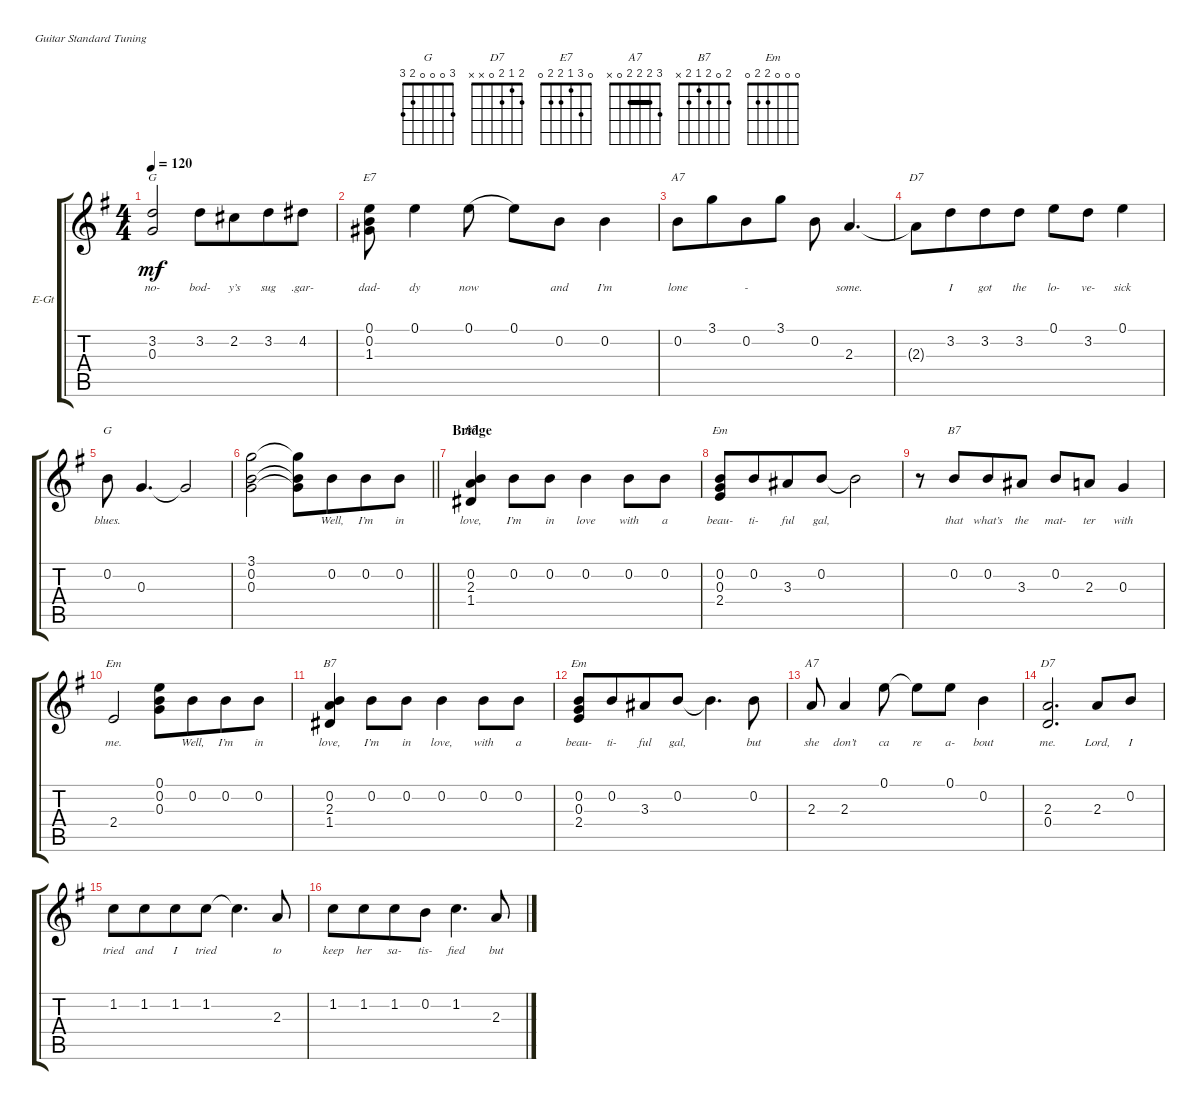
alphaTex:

\defaultSystemsLayout 4
\bracketExtendMode groupsimilarinstruments
\firstSystemTrackNameOrientation horizontal
\otherSystemsTrackNameOrientation horizontal
\track ("Jazz Guitar" "E-Gt") {instrument electricguitarjazz}
\staff {score tabs}
\tuning (E4 B3 G3 D3 A2 E2)
\chord ("G" 3 0 0 0 2 3) {showfingering false}
\chord ("D7" 2 1 2 0 x x) {showfingering false}
\chord ("E7" 0 3 1 2 2 0) {showfingering false}
\chord ("A7" 3 2 2 2 0 x) {showfingering false barre (2 2)}
\chord ("B7" 2 0 2 1 2 x) {showfingering false}
\chord ("Em" 0 0 0 2 2 0) {showfingering false}
\ts (4 4)
\tempo 120
\clef g2
\ks g
(0.3 3.2).2{ch "G" lyrics (0 "no-") lyrics (1 "") lyrics (2 "") lyrics (3 "") lyrics (4 "") dy mf beam invert} 3.2.8{lyrics (0 "bod-") lyrics (1 "") lyrics (2 "") lyrics (3 "") lyrics (4 "") beam merge} 2.2.8{lyrics (0 "y’s") lyrics (1 "") lyrics (2 "") lyrics (3 "") lyrics (4 "") beam merge} 3.2.8{lyrics (0 "sug") lyrics (1 "") lyrics (2 "") lyrics (3 "") lyrics (4 "") beam merge} 4.2.8{lyrics (0 ".gar-") lyrics (1 "") lyrics (2 "") lyrics (3 "") lyrics (4 "")} |
(0.1 0.2 1.3).8{ch "E7" lyrics (0 "dad-") lyrics (1 "") lyrics (2 "") lyrics (3 "") lyrics (4 "")} 0.1.4{lyrics (0 "dy") lyrics (1 "") lyrics (2 "") lyrics (3 "") lyrics (4 "")} 0.1.8{lyrics (0 "now") lyrics (1 "") lyrics (2 "") lyrics (3 "") lyrics (4 "") legatoorigin} 0.1.8{lyrics (0 "") lyrics (1 "") lyrics (2 "") lyrics (3 "") lyrics (4 "")} 0.2.8{lyrics (0 "and") lyrics (1 "") lyrics (2 "") lyrics (3 "") lyrics (4 "")} 0.2.4{lyrics (0 "I’m") lyrics (1 "") lyrics (2 "") lyrics (3 "") lyrics (4 "")} |
0.2.8{ch "A7" lyrics (0 "lone") lyrics (1 "") lyrics (2 "") lyrics (3 "") lyrics (4 "") beam merge} 3.1.8{lyrics (0 "") lyrics (1 "") lyrics (2 "") lyrics (3 "") lyrics (4 "") beam merge} 0.2.8{lyrics (0 "-") lyrics (1 "") lyrics (2 "") lyrics (3 "") lyrics (4 "") beam merge} 3.1.8{lyrics (0 "") lyrics (1 "") lyrics (2 "") lyrics (3 "") lyrics (4 "")} 0.2.8{lyrics (0 "") lyrics (1 "") lyrics (2 "") lyrics (3 "") lyrics (4 "")} 2.3.4{d lyrics (0 "some.") lyrics (1 "") lyrics (2 "") lyrics (3 "") lyrics (4 "")} |
2.3{t}.8{ch "D7" lyrics (0 "") lyrics (1 "") lyrics (2 "") lyrics (3 "") lyrics (4 "") beam merge} 3.2.8{lyrics (0 "I") lyrics (1 "") lyrics (2 "") lyrics (3 "") lyrics (4 "") beam merge} 3.2.8{lyrics (0 "got") lyrics (1 "") lyrics (2 "") lyrics (3 "") lyrics (4 "") beam merge} 3.2.8{lyrics (0 "the") lyrics (1 "") lyrics (2 "") lyrics (3 "") lyrics (4 "")} 0.1.8{lyrics (0 "lo-") lyrics (1 "") lyrics (2 "") lyrics (3 "") lyrics (4 "")} 3.2.8{lyrics (0 "ve-") lyrics (1 "") lyrics (2 "") lyrics (3 "") lyrics (4 "")} 0.1.4{lyrics (0 "sick") lyrics (1 "") lyrics (2 "") lyrics (3 "") lyrics (4 "")} |
0.2.8{ch "G" lyrics (0 "blues.") lyrics (1 "") lyrics (2 "") lyrics (3 "") lyrics (4 "")} 0.3.4{d lyrics (0 "") lyrics (1 "") lyrics (2 "") lyrics (3 "") lyrics (4 "")} 0.3{t}.2{lyrics (0 "") lyrics (1 "") lyrics (2 "") lyrics (3 "") lyrics (4 "")} |
\barLineRight lightlight
(3.1 0.2 0.3).2{lyrics (0 "") lyrics (1 "") lyrics (2 "") lyrics (3 "") lyrics (4 "")} (3.1{t} 0.2{t} 0.3{t}).8{lyrics (0 "") lyrics (1 "") lyrics (2 "") lyrics (3 "") lyrics (4 "") beam merge} 0.2.8{lyrics (0 "Well,") lyrics (1 "") lyrics (2 "") lyrics (3 "") lyrics (4 "") beam merge} 0.2.8{lyrics (0 "I’m") lyrics (1 "") lyrics (2 "") lyrics (3 "") lyrics (4 "") beam merge} 0.2.8{lyrics (0 "in") lyrics (1 "") lyrics (2 "") lyrics (3 "") lyrics (4 "")} |
\section ("" "Bridge")
(0.2 2.3 1.4).4{ch "B7" lyrics (0 "love,") lyrics (1 "") lyrics (2 "") lyrics (3 "") lyrics (4 "")} 0.2.8{lyrics (0 "I’m") lyrics (1 "") lyrics (2 "") lyrics (3 "") lyrics (4 "")} 0.2.8{lyrics (0 "in") lyrics (1 "") lyrics (2 "") lyrics (3 "") lyrics (4 "")} 0.2.4{lyrics (0 "love") lyrics (1 "") lyrics (2 "") lyrics (3 "") lyrics (4 "")} 0.2.8{lyrics (0 "with") lyrics (1 "") lyrics (2 "") lyrics (3 "") lyrics (4 "")} 0.2.8{lyrics (0 "a") lyrics (1 "") lyrics (2 "") lyrics (3 "") lyrics (4 "")} |
(0.2 0.3 2.4).8{ch "Em" lyrics (0 "beau-") lyrics (1 "") lyrics (2 "") lyrics (3 "") lyrics (4 "") beam merge} 0.2.8{lyrics (0 "ti-") lyrics (1 "") lyrics (2 "") lyrics (3 "") lyrics (4 "") beam merge} 3.3.8{lyrics (0 "ful") lyrics (1 "") lyrics (2 "") lyrics (3 "") lyrics (4 "") beam merge} 0.2.8{lyrics (0 "gal,") lyrics (1 "") lyrics (2 "") lyrics (3 "") lyrics (4 "")} 0.2{t}.2{lyrics (0 "") lyrics (1 "") lyrics (2 "") lyrics (3 "") lyrics (4 "")} |
r.8 0.2.8{ch "B7" lyrics (0 "that") lyrics (1 "") lyrics (2 "") lyrics (3 "") lyrics (4 "") beam merge} 0.2.8{lyrics (0 "what’s") lyrics (1 "") lyrics (2 "") lyrics (3 "") lyrics (4 "") beam merge} 3.3.8{lyrics (0 "the") lyrics (1 "") lyrics (2 "") lyrics (3 "") lyrics (4 "")} 0.2.8{lyrics (0 "mat-") lyrics (1 "") lyrics (2 "") lyrics (3 "") lyrics (4 "")} 2.3.8{lyrics (0 "ter") lyrics (1 "") lyrics (2 "") lyrics (3 "") lyrics (4 "")} 0.3.4{lyrics (0 "with") lyrics (1 "") lyrics (2 "") lyrics (3 "") lyrics (4 "")} |
2.4.2{ch "Em" lyrics (0 "me.") lyrics (1 "") lyrics (2 "") lyrics (3 "") lyrics (4 "")} (0.1 0.2 0.3).8{lyrics (0 "") lyrics (1 "") lyrics (2 "") lyrics (3 "") lyrics (4 "") beam merge} 0.2.8{lyrics (0 "Well,") lyrics (1 "") lyrics (2 "") lyrics (3 "") lyrics (4 "") beam merge} 0.2.8{lyrics (0 "I’m") lyrics (1 "") lyrics (2 "") lyrics (3 "") lyrics (4 "") beam merge} 0.2.8{lyrics (0 "in") lyrics (1 "") lyrics (2 "") lyrics (3 "") lyrics (4 "")} |
(0.2 2.3 1.4).4{ch "B7" lyrics (0 "love,") lyrics (1 "") lyrics (2 "") lyrics (3 "") lyrics (4 "")} 0.2.8{lyrics (0 "I’m") lyrics (1 "") lyrics (2 "") lyrics (3 "") lyrics (4 "")} 0.2.8{lyrics (0 "in") lyrics (1 "") lyrics (2 "") lyrics (3 "") lyrics (4 "")} 0.2.4{lyrics (0 "love,") lyrics (1 "") lyrics (2 "") lyrics (3 "") lyrics (4 "")} 0.2.8{lyrics (0 "with") lyrics (1 "") lyrics (2 "") lyrics (3 "") lyrics (4 "")} 0.2.8{lyrics (0 "a") lyrics (1 "") lyrics (2 "") lyrics (3 "") lyrics (4 "")} |
(0.2 0.3 2.4).8{ch "Em" lyrics (0 "beau-") lyrics (1 "") lyrics (2 "") lyrics (3 "") lyrics (4 "") beam merge} 0.2.8{lyrics (0 "ti-") lyrics (1 "") lyrics (2 "") lyrics (3 "") lyrics (4 "") beam merge} 3.3.8{lyrics (0 "ful") lyrics (1 "") lyrics (2 "") lyrics (3 "") lyrics (4 "") beam merge} 0.2.8{lyrics (0 "gal,") lyrics (1 "") lyrics (2 "") lyrics (3 "") lyrics (4 "")} 0.2{t}.4{d lyrics (0 "") lyrics (1 "") lyrics (2 "") lyrics (3 "") lyrics (4 "")} 0.2.8{lyrics (0 "but") lyrics (1 "") lyrics (2 "") lyrics (3 "") lyrics (4 "")} |
2.3.8{ch "A7" lyrics (0 "she") lyrics (1 "") lyrics (2 "") lyrics (3 "") lyrics (4 "")} 2.3.4{lyrics (0 "don’t") lyrics (1 "") lyrics (2 "") lyrics (3 "") lyrics (4 "")} 0.1.8{lyrics (0 "ca") lyrics (1 "") lyrics (2 "") lyrics (3 "") lyrics (4 "")} 0.1{t}.8{lyrics (0 "re") lyrics (1 "") lyrics (2 "") lyrics (3 "") lyrics (4 "")} 0.1.8{lyrics (0 "a-") lyrics (1 "") lyrics (2 "") lyrics (3 "") lyrics (4 "")} 0.2.4{lyrics (0 "bout") lyrics (1 "") lyrics (2 "") lyrics (3 "") lyrics (4 "")} |
(0.4 2.3).2{d ch "D7" lyrics (0 "me.") lyrics (1 "") lyrics (2 "") lyrics (3 "") lyrics (4 "")} 2.3.8{lyrics (0 "Lord,") lyrics (1 "") lyrics (2 "") lyrics (3 "") lyrics (4 "")} 0.2.8{lyrics (0 "I") lyrics (1 "") lyrics (2 "") lyrics (3 "") lyrics (4 "")} |
1.2.8{lyrics (0 "tried") lyrics (1 "") lyrics (2 "") lyrics (3 "") lyrics (4 "") beam merge} 1.2.8{lyrics (0 "and") lyrics (1 "") lyrics (2 "") lyrics (3 "") lyrics (4 "") beam merge} 1.2.8{lyrics (0 "I") lyrics (1 "") lyrics (2 "") lyrics (3 "") lyrics (4 "") beam merge} 1.2.8{lyrics (0 "tried") lyrics (1 "") lyrics (2 "") lyrics (3 "") lyrics (4 "")} 1.2{t}.4{d lyrics (0 "") lyrics (1 "") lyrics (2 "") lyrics (3 "") lyrics (4 "")} 2.3.8{lyrics (0 "to") lyrics (1 "") lyrics (2 "") lyrics (3 "") lyrics (4 "")} |
1.2.8{lyrics (0 "keep") lyrics (1 "") lyrics (2 "") lyrics (3 "") lyrics (4 "") beam merge} 1.2.8{lyrics (0 "her") lyrics (1 "") lyrics (2 "") lyrics (3 "") lyrics (4 "") beam merge} 1.2.8{lyrics (0 "sa-") lyrics (1 "") lyrics (2 "") lyrics (3 "") lyrics (4 "") beam merge} 0.2.8{lyrics (0 "tis-") lyrics (1 "") lyrics (2 "") lyrics (3 "") lyrics (4 "")} 1.2.4{d lyrics (0 "fied") lyrics (1 "") lyrics (2 "") lyrics (3 "") lyrics (4 "")} 2.3.8{lyrics (0 "but") lyrics (1 "") lyrics (2 "") lyrics (3 "") lyrics (4 "")}
